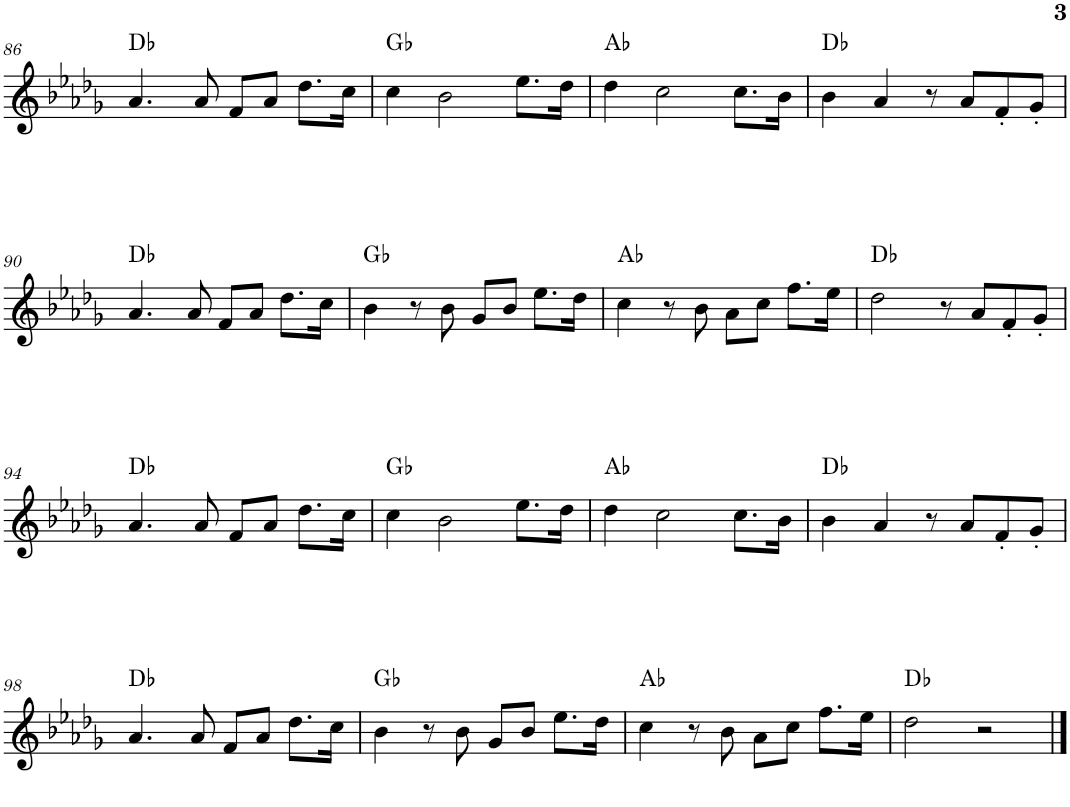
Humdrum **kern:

**kern	**harte
*part1	*part1
*staff1	*
*I"Piano	*
*I'Pno.	*
!!LO:PB:g=z
*clefG2	*
*k[b-e-a-d-g-]	*
*M4/4	*
=86	=86
4.a-/	Db:maj
8a-/	.
8f/L	.
8a-/J	.
8.dd-\L	.
16cc\Jk	.
=87	=87
4cc\	Gb:maj
2b-\	.
8.ee-\L	.
16dd-\Jk	.
=88	=88
4dd-\	Ab:maj
2cc\	.
8.cc\L	.
16b-\Jk	.
=89	=89
4b-\	Db:maj
4a-/	.
8r	.
8a-/L	.
8f'/	.
8g-'/J	.
!!LO:LB:g=z
=90	=90
4.a-/	Db:maj
8a-/	.
8f/L	.
8a-/J	.
8.dd-\L	.
16cc\Jk	.
=91	=91
4b-\	Gb:maj
8r	.
8b-\	.
8g-/L	.
8b-/J	.
8.ee-\L	.
16dd-\Jk	.
=92	=92
4cc\	Ab:maj
8r	.
8b-\	.
8a-\L	.
8cc\J	.
8.ff\L	.
16ee-\Jk	.
=93	=93
2dd-\	Db:maj
8r	.
8a-/L	.
8f'/	.
8g-'/J	.
!!LO:LB:g=z
=94	=94
4.a-/	Db:maj
8a-/	.
8f/L	.
8a-/J	.
8.dd-\L	.
16cc\Jk	.
=95	=95
4cc\	Gb:maj
2b-\	.
8.ee-\L	.
16dd-\Jk	.
=96	=96
4dd-\	Ab:maj
2cc\	.
8.cc\L	.
16b-\Jk	.
=97	=97
4b-\	Db:maj
4a-/	.
8r	.
8a-/L	.
8f'/	.
8g-'/J	.
!!LO:LB:g=z
=98	=98
4.a-/	Db:maj
8a-/	.
8f/L	.
8a-/J	.
8.dd-\L	.
16cc\Jk	.
=99	=99
4b-\	Gb:maj
8r	.
8b-\	.
8g-/L	.
8b-/J	.
8.ee-\L	.
16dd-\Jk	.
=100	=100
4cc\	Ab:maj
8r	.
8b-\	.
8a-\L	.
8cc\J	.
8.ff\L	.
16ee-\Jk	.
=101	=101
2dd-\	Db:maj
2r	.
==	==
*-	*-
